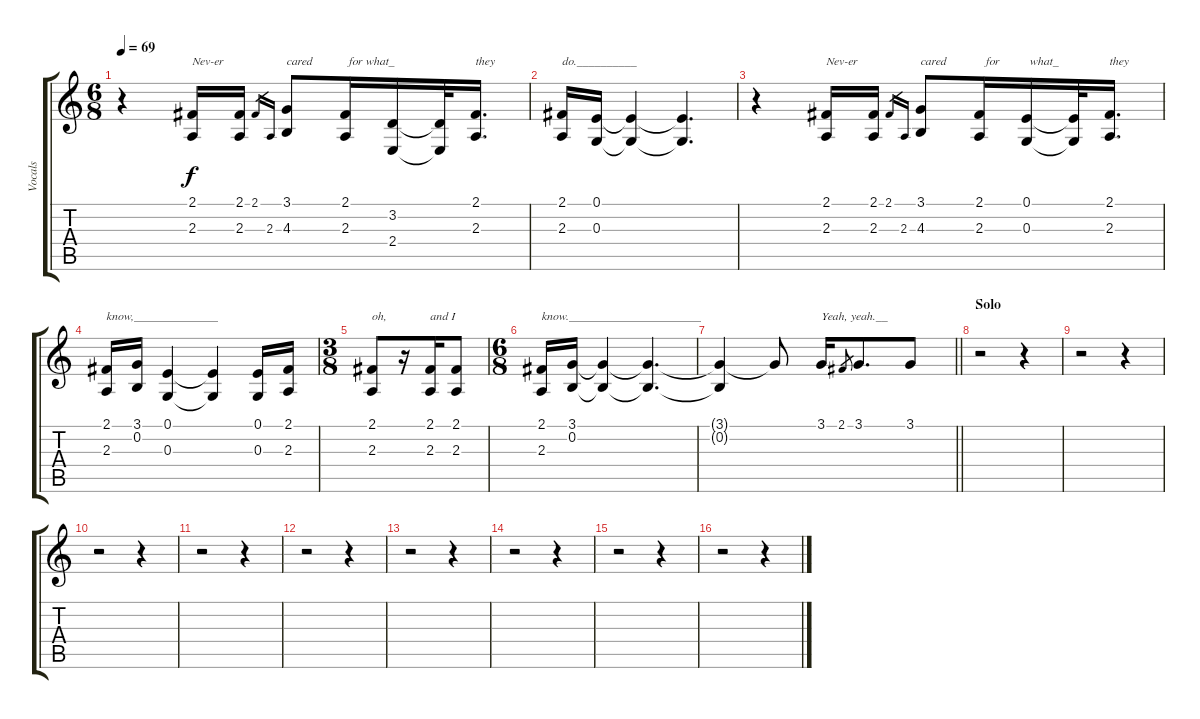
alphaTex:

\track ("Vocals" "Vocals") {instrument violin}
\staff {score tabs}
\tuning (E4 B3 G3 D3 A2 E2) {hide}
\ts (6 8)
\tempo 69
\clef g2
\ks c
r.4{dy f} (2.1 2.3).16{txt "Nev-er"} (2.1 2.3).16 2.1.16{gr} 2.3.16{gr} (3.1 4.3).8{txt "cared"} (2.1 2.3).16{txt " for what_"} (3.2 2.4).16 (3.2{t} 2.4{t}).32 (2.1 2.3).16{d txt "they"} |
(2.1 2.3).16{txt "do.__________"} (0.1 0.3).16 (0.1{t} 0.3{t}).4 (0.1{t} 0.3{t}).4{d} |
r.4 (2.1 2.3).16{txt "Nev-er"} (2.1 2.3).16 2.1.16{gr} 2.3.16{gr} (3.1 4.3).8{txt "cared"} (2.1 2.3).16{txt "  for"} (0.1 0.3).16{txt " what_"} (0.1{t} 0.3{t}).32 (2.1 2.3).16{d txt "they"} |
(2.1 2.3).16{txt "know,______________"} (3.1 0.2).16 (0.1 0.3).4 (0.1{t} 0.3{t}).4 (0.1 0.3).16 (2.1 2.3).16 |
\ts (3 8)
(2.1 2.3).8{txt "oh,"} r.16 (2.1 2.3).16{txt "and I"} (2.1 2.3).8 |
\ts (6 8)
(2.1 2.3).16{txt "know.______________________"} (3.1 0.2).16 (3.1{t} 0.2{t}).4 (3.1{t} 0.2{t}).4{d} |
\barLineRight lightlight
(3.1{t} 0.2{t}).4 3.1{t}.8 3.1.16{txt "Yeah, yeah.__"} 2.1.8{gr} 3.1.8{d} 3.1.8 |
\section ("" "Solo")
r.2 r.4 |
r.2 r.4 |
r.2 r.4 |
r.2 r.4 |
r.2 r.4 |
r.2 r.4 |
r.2 r.4 |
r.2 r.4 |
r.2 r.4
